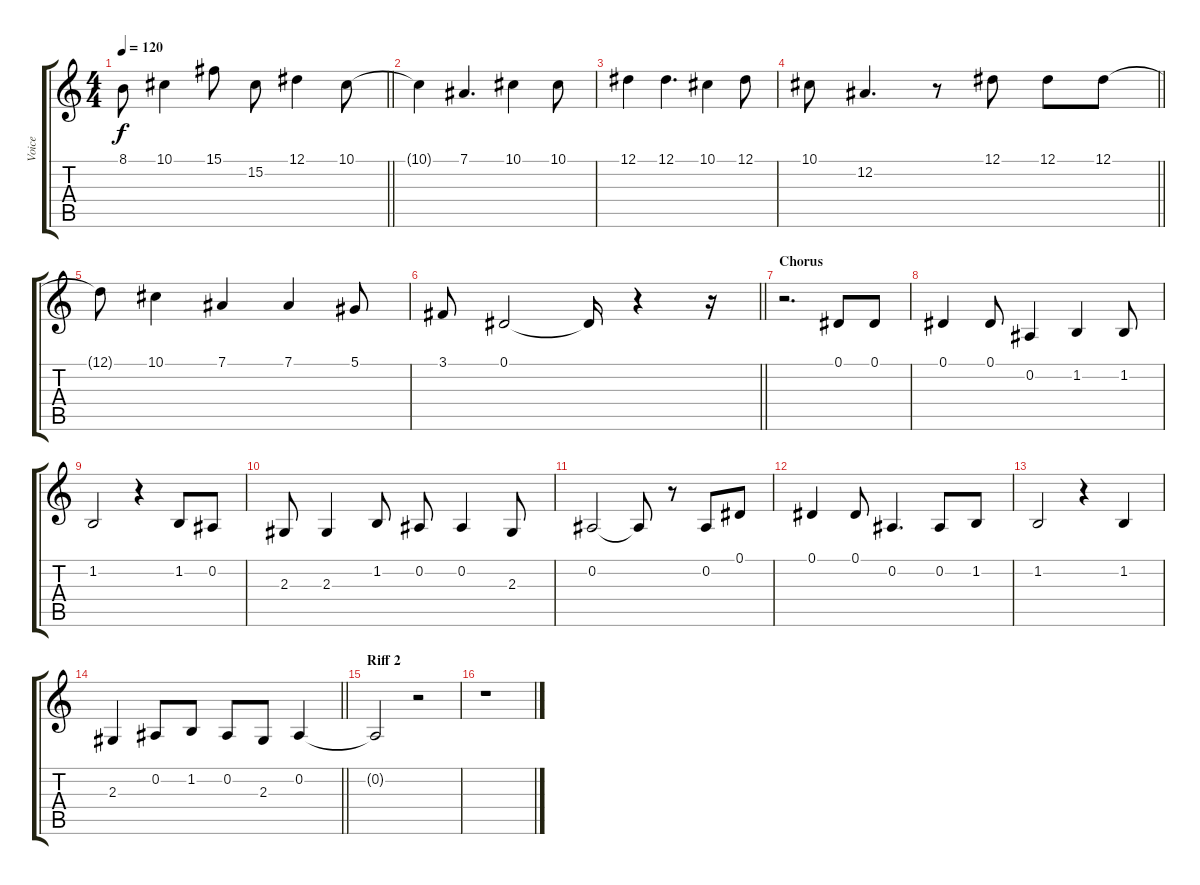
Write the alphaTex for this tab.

\track ("Voice" "Voice") {instrument tenorsax}
\staff {score tabs}
\tuning (Eb4 Bb3 Gb3 Db3 Ab2 Eb2) {hide}
\ts (4 4)
\tempo 120
\clef g2
\barLineRight lightlight
\ks c
8.1{t}.8{dy f} 10.1.4 15.1.8 15.2.8 12.1.4 10.1.8 |
10.1{t}.4 7.1.4{d} 10.1.4 10.1.8 |
12.1.4 12.1.4{d} 10.1.4 12.1.8 |
\barLineRight lightlight
10.1.8 12.2.4{d} r.8 12.1.8 12.1.8 12.1.8 |
12.1{t}.8 10.1.4 7.1.4 7.1.4 5.1.8 |
\barLineRight lightlight
3.1.8 0.1.2 0.1{t}.16 r.4 r.16 |
\section ("" "Chorus")
r.2{d} 0.1.8 0.1.8 |
0.1.4 0.1.8 0.2.4 1.2.4 1.2.8 |
1.2.2 r.4 1.2.8 0.2.8 |
2.3.8 2.3.4 1.2.8 0.2.8 0.2.4 2.3.8 |
0.2.2 0.2{t}.8 r.8 0.2.8 0.1.8 |
0.1.4 0.1.8 0.2.4{d} 0.2.8 1.2.8 |
1.2.2 r.4 1.2.4 |
\barLineRight lightlight
2.3.4 0.2.8 1.2.8 0.2.8 2.3.8 0.2.4 |
\section ("" "Riff 2")
0.2{t}.2 r.2 |
r.1
